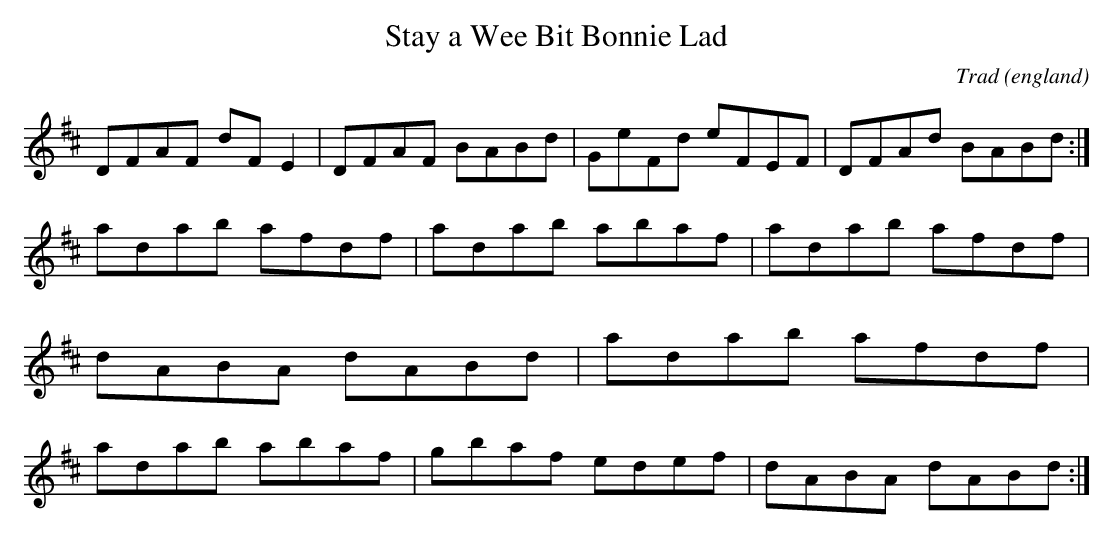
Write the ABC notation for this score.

X:1
T: Stay a Wee Bit Bonnie Lad
O:england
C:Trad
K:D
DFAF dF E2| DFAF BABd |GeFd eFEF|DFAd BABd:|adab afdf|adab abaf |  adab afdf|\
dABA dABd|adab afdf|adab abaf| gbaf edef| dABA dABd :|
